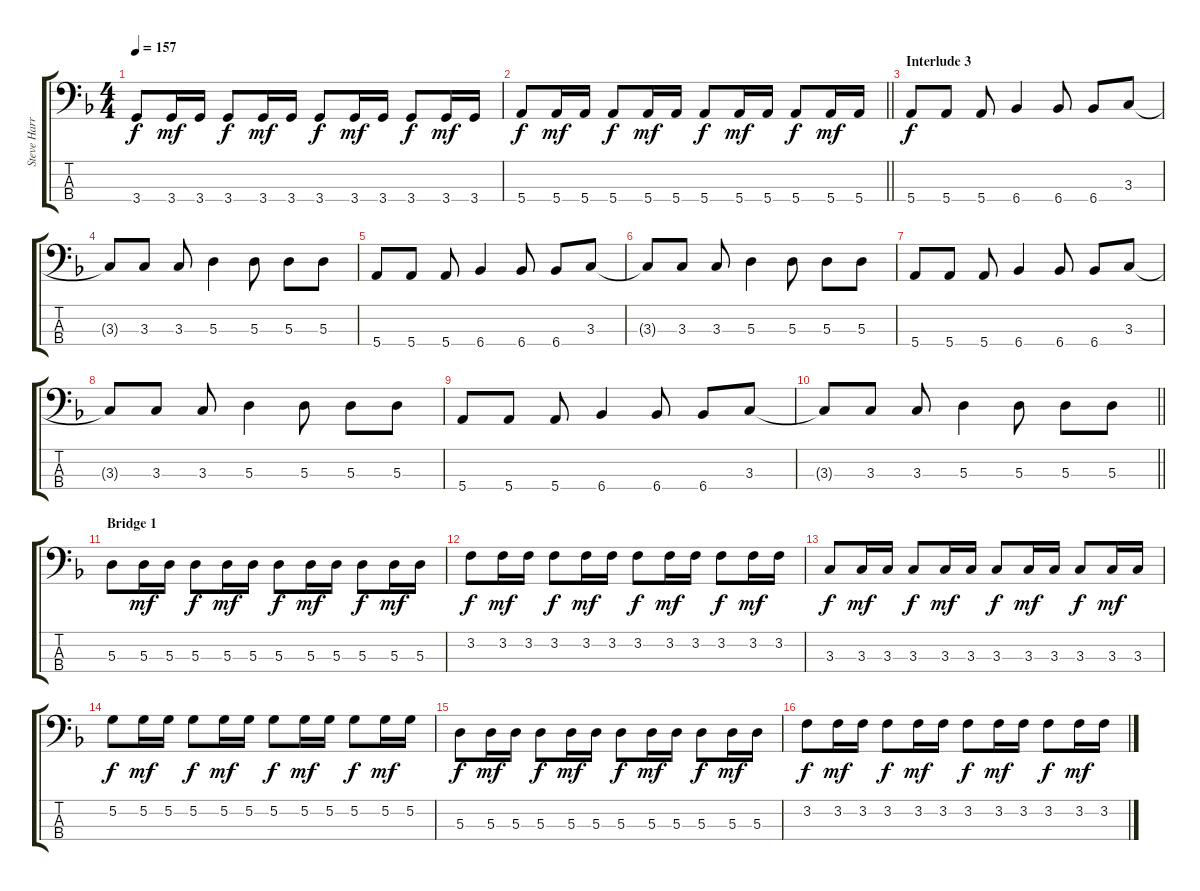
\track ("Steve Harris" "Steve Harr") {instrument electricbassfinger}
\staff {score tabs}
\tuning (G2 D2 A1 E1) {hide}
\ts (4 4)
\tempo 157
\clef f4
\ks f
3.4.8{dy f} 3.4.16{dy mf} 3.4.16 3.4.8{dy f} 3.4.16{dy mf} 3.4.16 3.4.8{dy f} 3.4.16{dy mf} 3.4.16 3.4.8{dy f} 3.4.16{dy mf} 3.4.16 |
\barLineRight lightlight
5.4.8{dy f} 5.4.16{dy mf} 5.4.16 5.4.8{dy f} 5.4.16{dy mf} 5.4.16 5.4.8{dy f} 5.4.16{dy mf} 5.4.16 5.4.8{dy f} 5.4.16{dy mf} 5.4.16 |
\section ("" "Interlude 3")
5.4.8{dy f} 5.4.8 5.4.8 6.4.4 6.4.8 6.4.8 3.3.8 |
3.3{t}.8 3.3.8 3.3.8 5.3.4 5.3.8 5.3.8 5.3.8 |
5.4.8 5.4.8 5.4.8 6.4.4 6.4.8 6.4.8 3.3.8 |
3.3{t}.8 3.3.8 3.3.8 5.3.4 5.3.8 5.3.8 5.3.8 |
5.4.8 5.4.8 5.4.8 6.4.4 6.4.8 6.4.8 3.3.8 |
3.3{t}.8 3.3.8 3.3.8 5.3.4 5.3.8 5.3.8 5.3.8 |
5.4.8 5.4.8 5.4.8 6.4.4 6.4.8 6.4.8 3.3.8 |
\barLineRight lightlight
3.3{t}.8 3.3.8 3.3.8 5.3.4 5.3.8 5.3.8 5.3.8 |
\section ("" "Bridge 1")
5.3.8 5.3.16{dy mf} 5.3.16 5.3.8{dy f} 5.3.16{dy mf} 5.3.16 5.3.8{dy f} 5.3.16{dy mf} 5.3.16 5.3.8{dy f} 5.3.16{dy mf} 5.3.16 |
3.2.8{dy f} 3.2.16{dy mf} 3.2.16 3.2.8{dy f} 3.2.16{dy mf} 3.2.16 3.2.8{dy f} 3.2.16{dy mf} 3.2.16 3.2.8{dy f} 3.2.16{dy mf} 3.2.16 |
3.3.8{dy f} 3.3.16{dy mf} 3.3.16 3.3.8{dy f} 3.3.16{dy mf} 3.3.16 3.3.8{dy f} 3.3.16{dy mf} 3.3.16 3.3.8{dy f} 3.3.16{dy mf} 3.3.16 |
5.2.8{dy f} 5.2.16{dy mf} 5.2.16 5.2.8{dy f} 5.2.16{dy mf} 5.2.16 5.2.8{dy f} 5.2.16{dy mf} 5.2.16 5.2.8{dy f} 5.2.16{dy mf} 5.2.16 |
5.3.8{dy f} 5.3.16{dy mf} 5.3.16 5.3.8{dy f} 5.3.16{dy mf} 5.3.16 5.3.8{dy f} 5.3.16{dy mf} 5.3.16 5.3.8{dy f} 5.3.16{dy mf} 5.3.16 |
3.2.8{dy f} 3.2.16{dy mf} 3.2.16 3.2.8{dy f} 3.2.16{dy mf} 3.2.16 3.2.8{dy f} 3.2.16{dy mf} 3.2.16 3.2.8{dy f} 3.2.16{dy mf} 3.2.16
